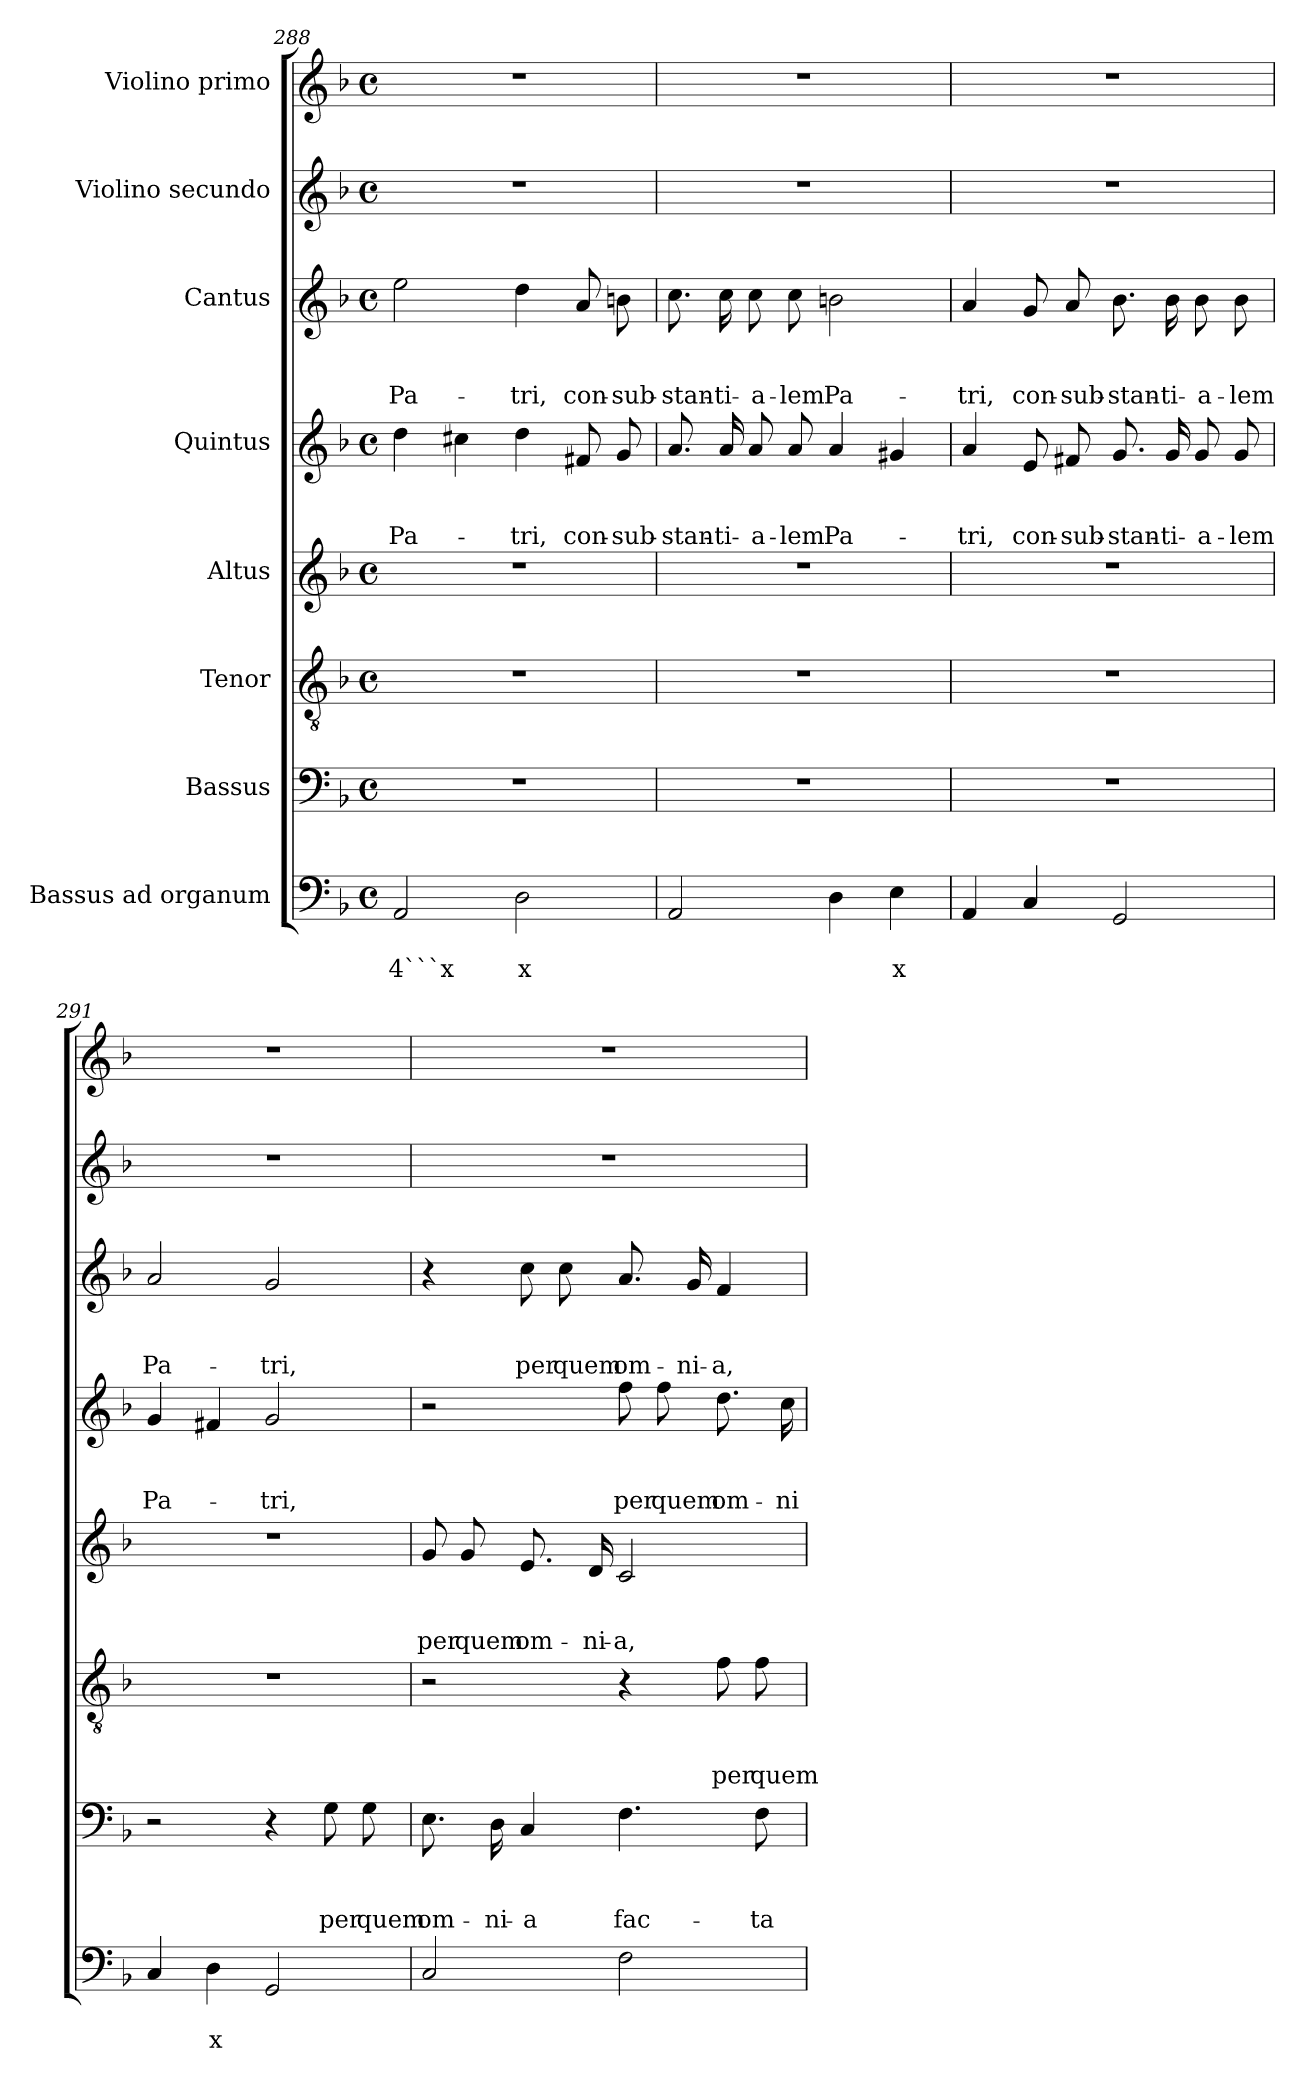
**kern	**text	**text	**kern	**text	**text	**text	**kern	**text	**text	**text	**kern	**text	**text	**text	**kern	**text	**text	**text	**kern	**text	**text	**text	**kern	**kern
*part8	*part8	*part8	*part7	*part7	*part7	*part7	*part6	*part6	*part6	*part6	*part5	*part5	*part5	*part5	*part4	*part4	*part4	*part4	*part3	*part3	*part3	*part3	*part2	*part1
*staff8	*staff8	*staff8	*staff7	*staff7	*staff7	*staff7	*staff6	*staff6	*staff6	*staff6	*staff5	*staff5	*staff5	*staff5	*staff4	*staff4	*staff4	*staff4	*staff3	*staff3	*staff3	*staff3	*staff2	*staff1
*I"Bassus ad  organum	*	*	*I"Bassus	*	*	*	*I"Tenor	*	*	*	*I"Altus	*	*	*	*I"Quintus	*	*	*	*I"Cantus	*	*	*	*I"Violino secundo	*I"Violino primo
*clefF4	*	*	*clefF4	*	*	*	*clefGv2	*	*	*	*clefG2	*	*	*	*clefG2	*	*	*	*clefG2	*	*	*	*clefG2	*clefG2
*k[b-]	*	*	*k[b-]	*	*	*	*k[b-]	*	*	*	*k[b-]	*	*	*	*k[b-]	*	*	*	*k[b-]	*	*	*	*k[b-]	*k[b-]
*F:	*	*	*F:	*	*	*	*F:	*	*	*	*F:	*	*	*	*F:	*	*	*	*F:	*	*	*	*F:	*F:
*M4/4	*	*	*M4/4	*	*	*	*M4/4	*	*	*	*M4/4	*	*	*	*M4/4	*	*	*	*M4/4	*	*	*	*M4/4	*M4/4
*met(c)	*	*	*met(c)	*	*	*	*met(c)	*	*	*	*met(c)	*	*	*	*met(c)	*	*	*	*met(c)	*	*	*	*met(c)	*met(c)
=288	=288	=288	=288	=288	=288	=288	=288	=288	=288	=288	=288	=288	=288	=288	=288	=288	=288	=288	=288	=288	=288	=288	=288	=288
!	!	!LO:LY:b	!	!	!	!	!	!	!	!	!	!	!	!	!	!	!	!LO:LY:b	!	!	!	!LO:LY:b	!	!
2AA/	.	4```x	1r	.	.	.	1r	.	.	.	1r	.	.	.	4dd\	.	.	Pa-	2ee\	.	.	Pa-	1r	1r
.	.	.	.	.	.	.	.	.	.	.	.	.	.	.	4cc#X\	.	.	.	.	.	.	.	.	.
!	!	!LO:LY:b	!	!	!	!	!	!	!	!	!	!	!	!	!	!	!	!LO:LY:b	!	!	!	!LO:LY:b	!	!
2D\	.	x	.	.	.	.	.	.	.	.	.	.	.	.	4dd\	.	.	-tri,	4dd\	.	.	-tri,	.	.
!	!	!	!	!	!	!	!	!	!	!	!	!	!	!	!	!	!	!LO:LY:b	!	!	!	!LO:LY:b	!	!
.	.	.	.	.	.	.	.	.	.	.	.	.	.	.	8f#X/	.	.	con-	8a/	.	.	con-	.	.
!	!	!	!	!	!	!	!	!	!	!	!	!	!	!	!	!	!	!LO:LY:b	!	!	!	!LO:LY:b	!	!
.	.	.	.	.	.	.	.	.	.	.	.	.	.	.	8g/	.	.	-sub-	8bn\	.	.	-sub-	.	.
!!LO:PB:g=z
=289	=289	=289	=289	=289	=289	=289	=289	=289	=289	=289	=289	=289	=289	=289	=289	=289	=289	=289	=289	=289	=289	=289	=289	=289
!	!	!	!	!	!	!	!	!	!	!	!	!	!	!	!	!	!	!LO:LY:b	!	!	!	!LO:LY:b	!	!
2AA/	.	.	1r	.	.	.	1r	.	.	.	1r	.	.	.	8.a/	.	.	-stan-	8.cc\	.	.	-stan-	1r	1r
!	!	!	!	!	!	!	!	!	!	!	!	!	!	!	!	!	!	!LO:LY:b	!	!	!	!LO:LY:b	!	!
.	.	.	.	.	.	.	.	.	.	.	.	.	.	.	16a/	.	.	-ti-	16cc\	.	.	-ti-	.	.
!	!	!	!	!	!	!	!	!	!	!	!	!	!	!	!	!	!	!LO:LY:b	!	!	!	!LO:LY:b	!	!
.	.	.	.	.	.	.	.	.	.	.	.	.	.	.	8a/	.	.	-a-	8cc\	.	.	-a-	.	.
!	!	!	!	!	!	!	!	!	!	!	!	!	!	!	!	!	!	!LO:LY:b	!	!	!	!LO:LY:b	!	!
.	.	.	.	.	.	.	.	.	.	.	.	.	.	.	8a/	.	.	-lem	8cc\	.	.	-lem	.	.
!	!	!	!	!	!	!	!	!	!	!	!	!	!	!	!	!	!	!LO:LY:b	!	!	!	!LO:LY:b	!	!
4D\	.	.	.	.	.	.	.	.	.	.	.	.	.	.	4a/	.	.	Pa-	2bn\	.	.	Pa-	.	.
!	!	!LO:LY:b	!	!	!	!	!	!	!	!	!	!	!	!	!	!	!	!	!	!	!	!	!	!
4E\	.	x	.	.	.	.	.	.	.	.	.	.	.	.	4g#X/	.	.	.	.	.	.	.	.	.
=290	=290	=290	=290	=290	=290	=290	=290	=290	=290	=290	=290	=290	=290	=290	=290	=290	=290	=290	=290	=290	=290	=290	=290	=290
!	!	!	!	!	!	!	!	!	!	!	!	!	!	!	!	!	!	!LO:LY:b	!	!	!	!LO:LY:b	!	!
4AA/	.	.	1r	.	.	.	1r	.	.	.	1r	.	.	.	4a/	.	.	-tri,	4a/	.	.	-tri,	1r	1r
!	!	!	!	!	!	!	!	!	!	!	!	!	!	!	!	!	!	!LO:LY:b	!	!	!	!LO:LY:b	!	!
4C/	.	.	.	.	.	.	.	.	.	.	.	.	.	.	8e/	.	.	con-	8g/	.	.	con-	.	.
!	!	!	!	!	!	!	!	!	!	!	!	!	!	!	!	!	!	!LO:LY:b	!	!	!	!LO:LY:b	!	!
.	.	.	.	.	.	.	.	.	.	.	.	.	.	.	8f#X/	.	.	-sub-	8a/	.	.	-sub-	.	.
!	!	!	!	!	!	!	!	!	!	!	!	!	!	!	!	!	!	!LO:LY:b	!	!	!	!LO:LY:b	!	!
2GG/	.	.	.	.	.	.	.	.	.	.	.	.	.	.	8.g/	.	.	-stan-	8.b-\	.	.	-stan-	.	.
!	!	!	!	!	!	!	!	!	!	!	!	!	!	!	!	!	!	!LO:LY:b	!	!	!	!LO:LY:b	!	!
.	.	.	.	.	.	.	.	.	.	.	.	.	.	.	16g/	.	.	-ti-	16b-\	.	.	-ti-	.	.
!	!	!	!	!	!	!	!	!	!	!	!	!	!	!	!	!	!	!LO:LY:b	!	!	!	!LO:LY:b	!	!
.	.	.	.	.	.	.	.	.	.	.	.	.	.	.	8g/	.	.	-a-	8b-\	.	.	-a-	.	.
!	!	!	!	!	!	!	!	!	!	!	!	!	!	!	!	!	!	!LO:LY:b	!	!	!	!LO:LY:b	!	!
.	.	.	.	.	.	.	.	.	.	.	.	.	.	.	8g/	.	.	-lem	8b-\	.	.	-lem	.	.
=291	=291	=291	=291	=291	=291	=291	=291	=291	=291	=291	=291	=291	=291	=291	=291	=291	=291	=291	=291	=291	=291	=291	=291	=291
!	!	!	!	!	!	!	!	!	!	!	!	!	!	!	!	!	!	!LO:LY:b	!	!	!	!LO:LY:b	!	!
4C/	.	.	2r	.	.	.	1r	.	.	.	1r	.	.	.	4g/	.	.	Pa-	2a/	.	.	Pa-	1r	1r
!	!	!LO:LY:b	!	!	!	!	!	!	!	!	!	!	!	!	!	!	!	!	!	!	!	!	!	!
4D\	.	x	.	.	.	.	.	.	.	.	.	.	.	.	4f#X/	.	.	.	.	.	.	.	.	.
!	!	!	!	!	!	!	!	!	!	!	!	!	!	!	!	!	!	!LO:LY:b	!	!	!	!LO:LY:b	!	!
2GG/	.	.	4r	.	.	.	.	.	.	.	.	.	.	.	2g/	.	.	-tri,	2g/	.	.	-tri,	.	.
!	!	!	!	!	!	!LO:LY:b	!	!	!	!	!	!	!	!	!	!	!	!	!	!	!	!	!	!
.	.	.	8G\	.	.	per	.	.	.	.	.	.	.	.	.	.	.	.	.	.	.	.	.	.
!	!	!	!	!	!	!LO:LY:b	!	!	!	!	!	!	!	!	!	!	!	!	!	!	!	!	!	!
.	.	.	8G\	.	.	quem	.	.	.	.	.	.	.	.	.	.	.	.	.	.	.	.	.	.
=292	=292	=292	=292	=292	=292	=292	=292	=292	=292	=292	=292	=292	=292	=292	=292	=292	=292	=292	=292	=292	=292	=292	=292	=292
!	!	!	!	!	!	!LO:LY:b	!	!	!	!	!	!	!	!LO:LY:b	!	!	!	!	!	!	!	!	!	!
2C/	.	.	8.E\	.	.	om-	2r	.	.	.	8g/	.	.	per	2r	.	.	.	4r	.	.	.	1r	1r
!	!	!	!	!	!	!	!	!	!	!	!	!	!	!LO:LY:b	!	!	!	!	!	!	!	!	!	!
.	.	.	.	.	.	.	.	.	.	.	8g/	.	.	quem	.	.	.	.	.	.	.	.	.	.
!	!	!	!	!	!	!LO:LY:b	!	!	!	!	!	!	!	!	!	!	!	!	!	!	!	!	!	!
.	.	.	16D\	.	.	-ni-	.	.	.	.	.	.	.	.	.	.	.	.	.	.	.	.	.	.
!	!	!	!	!	!	!LO:LY:b	!	!	!	!	!	!	!	!LO:LY:b	!	!	!	!	!	!	!	!LO:LY:b	!	!
.	.	.	4C/	.	.	-a	.	.	.	.	8.e/	.	.	om-	.	.	.	.	8cc\	.	.	per	.	.
!	!	!	!	!	!	!	!	!	!	!	!	!	!	!	!	!	!	!	!	!	!	!LO:LY:b	!	!
.	.	.	.	.	.	.	.	.	.	.	.	.	.	.	.	.	.	.	8cc\	.	.	quem	.	.
!	!	!	!	!	!	!	!	!	!	!	!	!	!	!LO:LY:b	!	!	!	!	!	!	!	!	!	!
.	.	.	.	.	.	.	.	.	.	.	16d/	.	.	-ni-	.	.	.	.	.	.	.	.	.	.
!	!	!	!	!	!	!LO:LY:b	!	!	!	!	!	!	!	!LO:LY:b	!	!	!	!LO:LY:b	!	!	!	!LO:LY:b	!	!
2F\	.	.	4.F\	.	.	fac-	4r	.	.	.	2c/	.	.	-a,	8ff\	.	.	per	8.a/	.	.	om-	.	.
!	!	!	!	!	!	!	!	!	!	!	!	!	!	!	!	!	!	!LO:LY:b	!	!	!	!	!	!
.	.	.	.	.	.	.	.	.	.	.	.	.	.	.	8ff\	.	.	quem	.	.	.	.	.	.
!	!	!	!	!	!	!	!	!	!	!	!	!	!	!	!	!	!	!	!	!	!	!LO:LY:b	!	!
.	.	.	.	.	.	.	.	.	.	.	.	.	.	.	.	.	.	.	16g/	.	.	-ni-	.	.
!	!	!	!	!	!	!	!	!	!	!LO:LY:b	!	!	!	!	!	!	!	!LO:LY:b	!	!	!	!LO:LY:b	!	!
.	.	.	.	.	.	.	8f\	.	.	per	.	.	.	.	8.dd\	.	.	om-	4f/	.	.	-a,	.	.
!	!	!	!	!	!	!LO:LY:b	!	!	!	!LO:LY:b	!	!	!	!	!	!	!	!	!	!	!	!	!	!
.	.	.	8F\	.	.	-ta	8f\	.	.	quem	.	.	.	.	.	.	.	.	.	.	.	.	.	.
!	!	!	!	!	!	!	!	!	!	!	!	!	!	!	!	!	!	!LO:LY:b	!	!	!	!	!	!
.	.	.	.	.	.	.	.	.	.	.	.	.	.	.	16cc\	.	.	-ni-	.	.	.	.	.	.
=	=	=	=	=	=	=	=	=	=	=	=	=	=	=	=	=	=	=	=	=	=	=	=	=
*-	*-	*-	*-	*-	*-	*-	*-	*-	*-	*-	*-	*-	*-	*-	*-	*-	*-	*-	*-	*-	*-	*-	*-	*-
